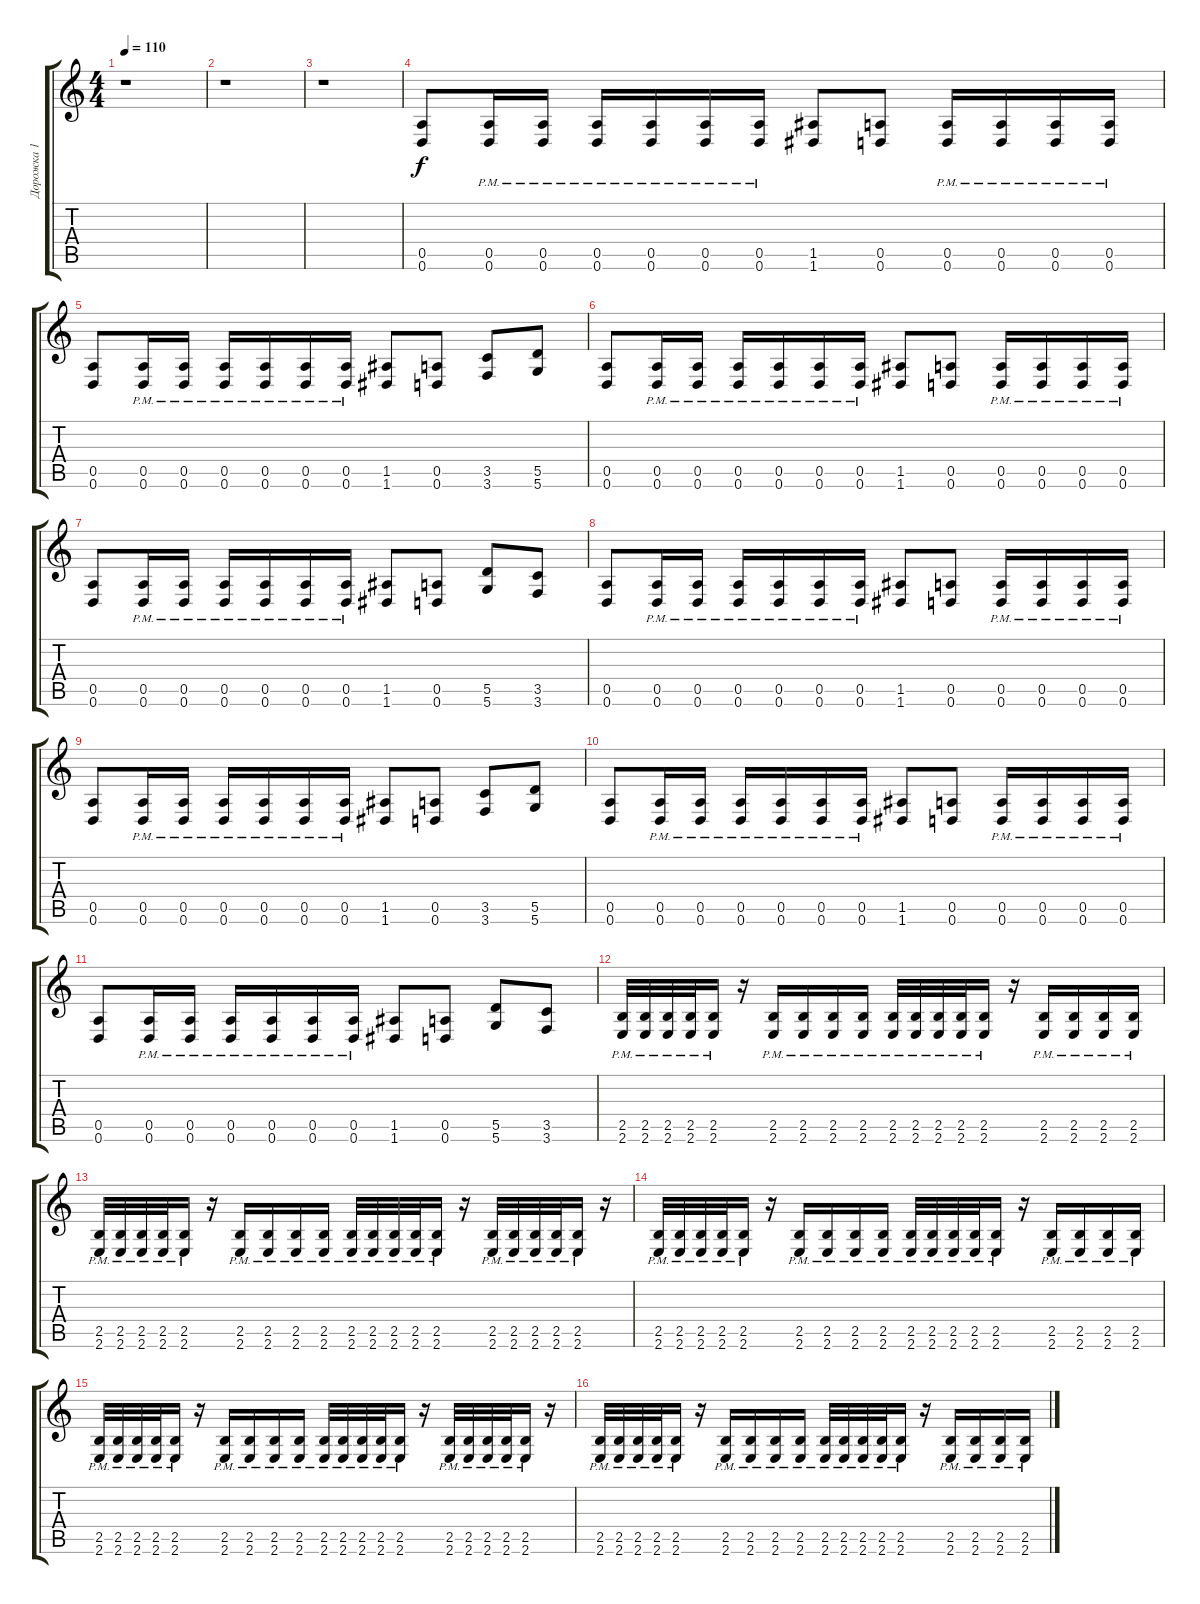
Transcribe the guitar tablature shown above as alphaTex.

\track ("Дорожка 1" "Дорожка 1") {instrument overdrivenguitar}
\staff {score tabs}
\tuning (E4 B3 G3 D3 A2 D2) {hide}
\ts (4 4)
\tempo 110
\clef g2
\ks c
r.1{dy f} |
r.1 |
r.1 |
(0.5 0.6).8 (0.5{pm} 0.6{pm}).16 (0.5{pm} 0.6{pm}).16 (0.5{pm} 0.6{pm}).16 (0.5{pm} 0.6{pm}).16 (0.5{pm} 0.6{pm}).16 (0.5{pm} 0.6{pm}).16 (1.5 1.6).8 (0.5 0.6).8 (0.5{pm} 0.6{pm}).16 (0.5{pm} 0.6{pm}).16 (0.5{pm} 0.6{pm}).16 (0.5{pm} 0.6{pm}).16 |
(0.5 0.6).8 (0.5{pm} 0.6{pm}).16 (0.5{pm} 0.6{pm}).16 (0.5{pm} 0.6{pm}).16 (0.5{pm} 0.6{pm}).16 (0.5{pm} 0.6{pm}).16 (0.5{pm} 0.6{pm}).16 (1.5 1.6).8 (0.5 0.6).8 (3.5 3.6).8 (5.5 5.6).8 |
(0.5 0.6).8 (0.5{pm} 0.6{pm}).16 (0.5{pm} 0.6{pm}).16 (0.5{pm} 0.6{pm}).16 (0.5{pm} 0.6{pm}).16 (0.5{pm} 0.6{pm}).16 (0.5{pm} 0.6{pm}).16 (1.5 1.6).8 (0.5 0.6).8 (0.5{pm} 0.6{pm}).16 (0.5{pm} 0.6{pm}).16 (0.5{pm} 0.6{pm}).16 (0.5{pm} 0.6{pm}).16 |
(0.5 0.6).8 (0.5{pm} 0.6{pm}).16 (0.5{pm} 0.6{pm}).16 (0.5{pm} 0.6{pm}).16 (0.5{pm} 0.6{pm}).16 (0.5{pm} 0.6{pm}).16 (0.5{pm} 0.6{pm}).16 (1.5 1.6).8 (0.5 0.6).8 (5.5 5.6).8 (3.5 3.6).8 |
(0.5 0.6).8 (0.5{pm} 0.6{pm}).16 (0.5{pm} 0.6{pm}).16 (0.5{pm} 0.6{pm}).16 (0.5{pm} 0.6{pm}).16 (0.5{pm} 0.6{pm}).16 (0.5{pm} 0.6{pm}).16 (1.5 1.6).8 (0.5 0.6).8 (0.5{pm} 0.6{pm}).16 (0.5{pm} 0.6{pm}).16 (0.5{pm} 0.6{pm}).16 (0.5{pm} 0.6{pm}).16 |
(0.5 0.6).8 (0.5{pm} 0.6{pm}).16 (0.5{pm} 0.6{pm}).16 (0.5{pm} 0.6{pm}).16 (0.5{pm} 0.6{pm}).16 (0.5{pm} 0.6{pm}).16 (0.5{pm} 0.6{pm}).16 (1.5 1.6).8 (0.5 0.6).8 (3.5 3.6).8 (5.5 5.6).8 |
(0.5 0.6).8 (0.5{pm} 0.6{pm}).16 (0.5{pm} 0.6{pm}).16 (0.5{pm} 0.6{pm}).16 (0.5{pm} 0.6{pm}).16 (0.5{pm} 0.6{pm}).16 (0.5{pm} 0.6{pm}).16 (1.5 1.6).8 (0.5 0.6).8 (0.5{pm} 0.6{pm}).16 (0.5{pm} 0.6{pm}).16 (0.5{pm} 0.6{pm}).16 (0.5{pm} 0.6{pm}).16 |
(0.5 0.6).8 (0.5{pm} 0.6{pm}).16 (0.5{pm} 0.6{pm}).16 (0.5{pm} 0.6{pm}).16 (0.5{pm} 0.6{pm}).16 (0.5{pm} 0.6{pm}).16 (0.5{pm} 0.6{pm}).16 (1.5 1.6).8 (0.5 0.6).8 (5.5 5.6).8 (3.5 3.6).8 |
(2.5{pm} 2.6{pm}).32 (2.5{pm} 2.6{pm}).32 (2.5{pm} 2.6{pm}).32 (2.5{pm} 2.6{pm}).32 (2.5{pm} 2.6{pm}).16 r.16 (2.5{pm} 2.6{pm}).16 (2.5{pm} 2.6{pm}).16 (2.5{pm} 2.6{pm}).16 (2.5{pm} 2.6{pm}).16 (2.5{pm} 2.6{pm}).32 (2.5{pm} 2.6{pm}).32 (2.5{pm} 2.6{pm}).32 (2.5{pm} 2.6{pm}).32 (2.5{pm} 2.6{pm}).16 r.16 (2.5{pm} 2.6{pm}).16 (2.5{pm} 2.6{pm}).16 (2.5{pm} 2.6{pm}).16 (2.5{pm} 2.6{pm}).16 |
(2.5{pm} 2.6{pm}).32 (2.5{pm} 2.6{pm}).32 (2.5{pm} 2.6{pm}).32 (2.5{pm} 2.6{pm}).32 (2.5{pm} 2.6{pm}).16 r.16 (2.5{pm} 2.6{pm}).16 (2.5{pm} 2.6{pm}).16 (2.5{pm} 2.6{pm}).16 (2.5{pm} 2.6{pm}).16 (2.5{pm} 2.6{pm}).32 (2.5{pm} 2.6{pm}).32 (2.5{pm} 2.6{pm}).32 (2.5{pm} 2.6{pm}).32 (2.5{pm} 2.6{pm}).16 r.16 (2.5{pm} 2.6{pm}).32 (2.5{pm} 2.6{pm}).32 (2.5{pm} 2.6{pm}).32 (2.5{pm} 2.6{pm}).32 (2.5{pm} 2.6{pm}).16 r.16 |
(2.5{pm} 2.6{pm}).32 (2.5{pm} 2.6{pm}).32 (2.5{pm} 2.6{pm}).32 (2.5{pm} 2.6{pm}).32 (2.5{pm} 2.6{pm}).16 r.16 (2.5{pm} 2.6{pm}).16 (2.5{pm} 2.6{pm}).16 (2.5{pm} 2.6{pm}).16 (2.5{pm} 2.6{pm}).16 (2.5{pm} 2.6{pm}).32 (2.5{pm} 2.6{pm}).32 (2.5{pm} 2.6{pm}).32 (2.5{pm} 2.6{pm}).32 (2.5{pm} 2.6{pm}).16 r.16 (2.5{pm} 2.6{pm}).16 (2.5{pm} 2.6{pm}).16 (2.5{pm} 2.6{pm}).16 (2.5{pm} 2.6{pm}).16 |
(2.5{pm} 2.6{pm}).32 (2.5{pm} 2.6{pm}).32 (2.5{pm} 2.6{pm}).32 (2.5{pm} 2.6{pm}).32 (2.5{pm} 2.6{pm}).16 r.16 (2.5{pm} 2.6{pm}).16 (2.5{pm} 2.6{pm}).16 (2.5{pm} 2.6{pm}).16 (2.5{pm} 2.6{pm}).16 (2.5{pm} 2.6{pm}).32 (2.5{pm} 2.6{pm}).32 (2.5{pm} 2.6{pm}).32 (2.5{pm} 2.6{pm}).32 (2.5{pm} 2.6{pm}).16 r.16 (2.5{pm} 2.6{pm}).32 (2.5{pm} 2.6{pm}).32 (2.5{pm} 2.6{pm}).32 (2.5{pm} 2.6{pm}).32 (2.5{pm} 2.6{pm}).16 r.16 |
(2.5{pm} 2.6{pm}).32 (2.5{pm} 2.6{pm}).32 (2.5{pm} 2.6{pm}).32 (2.5{pm} 2.6{pm}).32 (2.5{pm} 2.6{pm}).16 r.16 (2.5{pm} 2.6{pm}).16 (2.5{pm} 2.6{pm}).16 (2.5{pm} 2.6{pm}).16 (2.5{pm} 2.6{pm}).16 (2.5{pm} 2.6{pm}).32 (2.5{pm} 2.6{pm}).32 (2.5{pm} 2.6{pm}).32 (2.5{pm} 2.6{pm}).32 (2.5{pm} 2.6{pm}).16 r.16 (2.5{pm} 2.6{pm}).16 (2.5{pm} 2.6{pm}).16 (2.5{pm} 2.6{pm}).16 (2.5{pm} 2.6{pm}).16
